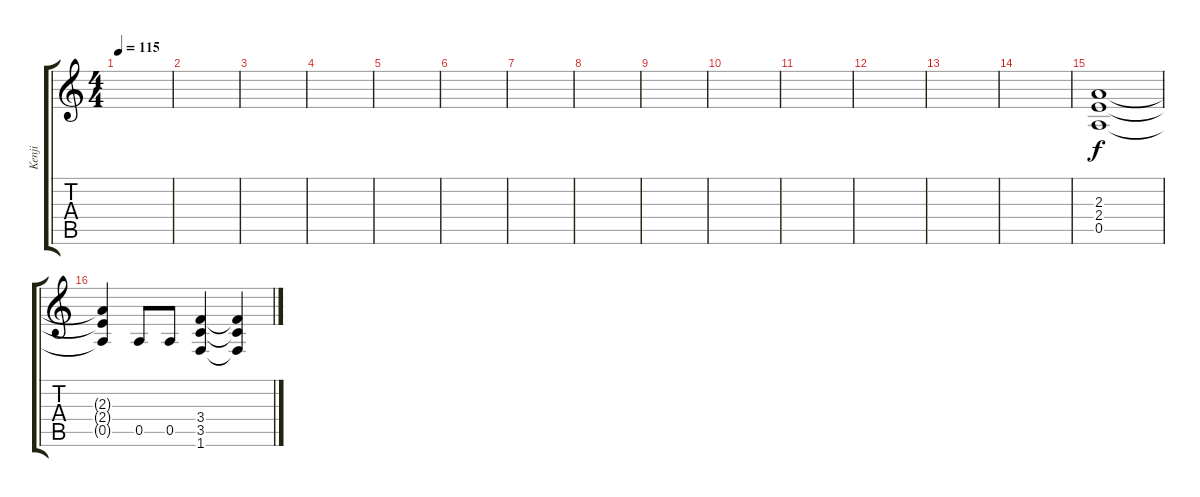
\track ("Kenji" "Kenji") {instrument distortionguitar}
\staff {score tabs}
\tuning (E4 B3 G3 D3 A2 E2) {hide}
\ts (4 4)
\tempo 115
\clef g2
\ks c
|
|
|
|
|
|
|
|
|
|
|
|
|
|
(2.3 2.4 0.5).1 |
(2.3{t} 2.4{t} 0.5{t}).4 0.5.8 0.5.8 (3.4 3.5 1.6).4 (3.4{t} 3.5{t} 1.6{t}).4
